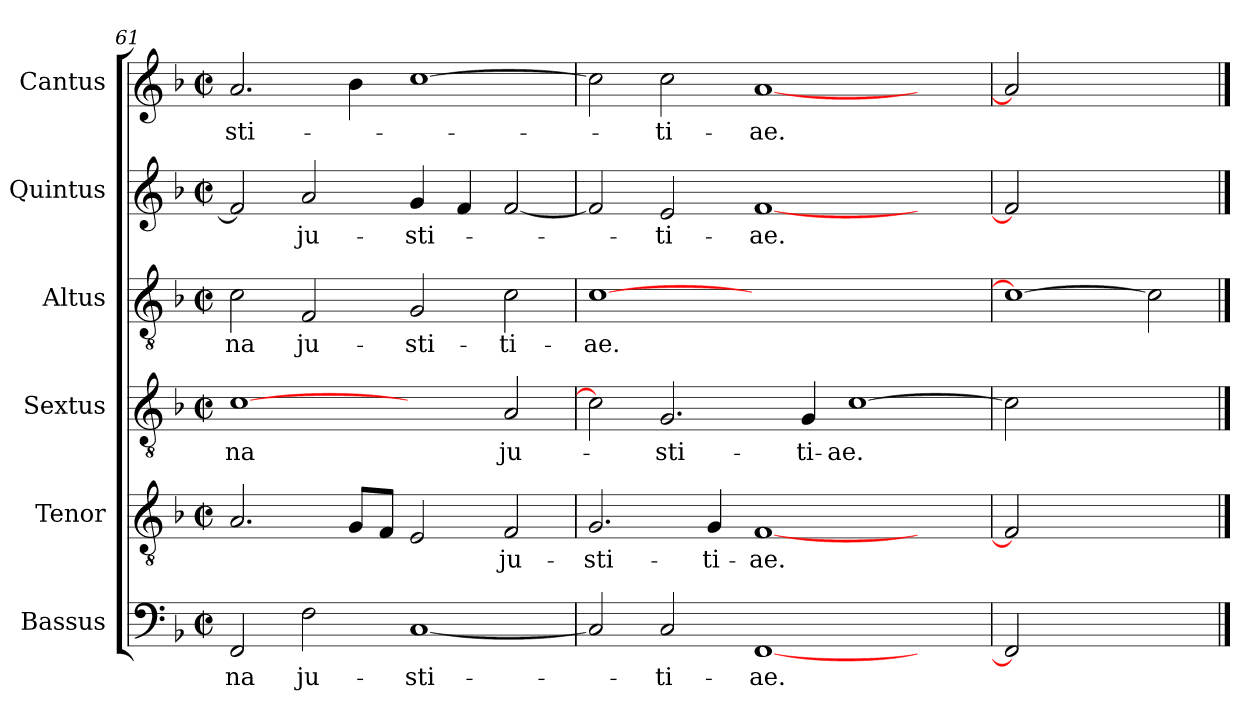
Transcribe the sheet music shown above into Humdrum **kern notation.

**kern	**text	**kern	**text	**kern	**text	**kern	**text	**kern	**text	**kern	**text
*part6	*part6	*part5	*part5	*part4	*part4	*part3	*part3	*part2	*part2	*part1	*part1
*staff6	*staff6	*staff5	*staff5	*staff4	*staff4	*staff3	*staff3	*staff2	*staff2	*staff1	*staff1
*I"Bassus	*	*I"Tenor	*	*I"Sextus	*	*I"Altus	*	*I"Quintus	*	*I"Cantus	*
*I'B	*	*I'T	*	*	*	*I'A	*	*	*	*I'C	*
*clefF4	*	*clefGv2	*	*clefGv2	*	*clefGv2	*	*clefG2	*	*clefG2	*
*k[b-]	*	*k[b-]	*	*k[b-]	*	*k[b-]	*	*k[b-]	*	*k[b-]	*
*F:	*	*F:	*	*F:	*	*F:	*	*F:	*	*F:	*
*M2/2	*	*M2/2	*	*M2/2	*	*M2/2	*	*M2/2	*	*M2/2	*
*met(c|)	*	*met(c|)	*	*met(c|)	*	*met(c|)	*	*met(c|)	*	*met(c|)	*
=61	=61	=61	=61	=61	=61	=61	=61	=61	=61	=61	=61
2FF/	-na	2.A/	.	[1c	-na	2c\	-na	2f/]	.	2.a/	-sti-
2F\	ju-	.	.	.	.	2F/	ju-	2a/	ju-	.	.
.	.	8G/L	.	.	.	.	.	.	.	4b-\	.
.	.	8F/J	.	.	.	.	.	.	.	.	.
[1C	-sti-	2E/	.	2ryy	.	2G/	-sti-	4g/	-sti-	[1cc	.
.	.	.	.	.	.	.	.	4f/	.	.	.
.	.	2F/	ju-	2A/	ju-	2c\	-ti-	[2f/	.	.	.
=62	=62	=62	=62	=62	=62	=62	=62	=62	=62	=62	=62
2C/]	.	2.G/	-sti-	2c]	.	[1c	-ae.	2f/]	.	2cc\]	.
2C/	-ti-	.	.	2.G/	-sti-	.	.	2e/	-ti-	2cc\	-ti-
.	.	4G/	-ti-	.	.	.	.	.	.	.	.
[1FF	-ae.	[1F	-ae.	.	.	1.ryy	.	[1f	-ae.	[1a	-ae.
.	.	.	.	4G/	-ti-	.	.	.	.	.	.
.	.	.	.	[1c	-ae.	.	.	.	.	.	.
2ryy	.	2ryy	.	.	.	.	.	2ryy	.	2ryy	.
=63	=63	=63	=63	=63	=63	=63	=63	=63	=63	=63	=63
2FF/]	.	2F/]	.	2c\]	.	1c_	.	2f/]	.	2a/]	.
1ryy	.	1ryy	.	1ryy	.	.	.	1ryy	.	1ryy	.
.	.	.	.	.	.	2c\]	.	.	.	.	.
==	==	==	==	==	==	==	==	==	==	==	==
*-	*-	*-	*-	*-	*-	*-	*-	*-	*-	*-	*-
